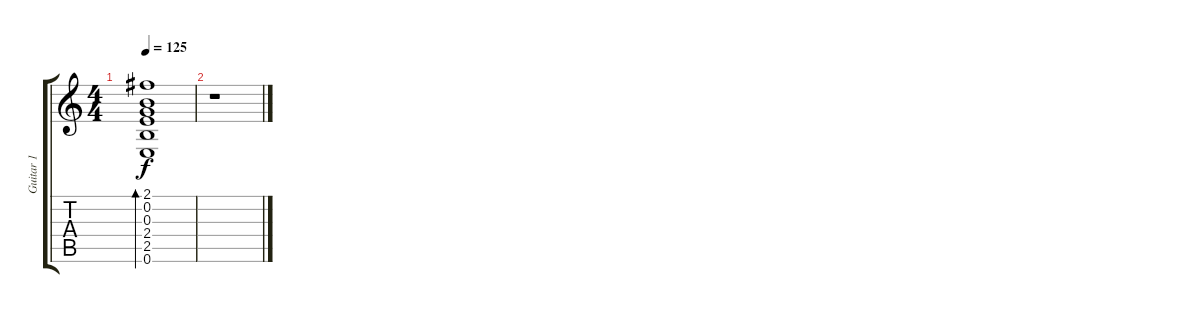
\track ("Guitar 1" "Guitar 1") {instrument acousticguitarsteel}
\staff {score tabs}
\tuning (E4 B3 G3 D3 A2 E2) {hide}
\ts (4 4)
\tempo 125
\clef g2
\ks c
(2.1 0.2 0.3 2.4 2.5 0.6).1{bd 240 dy f} |
r.1
